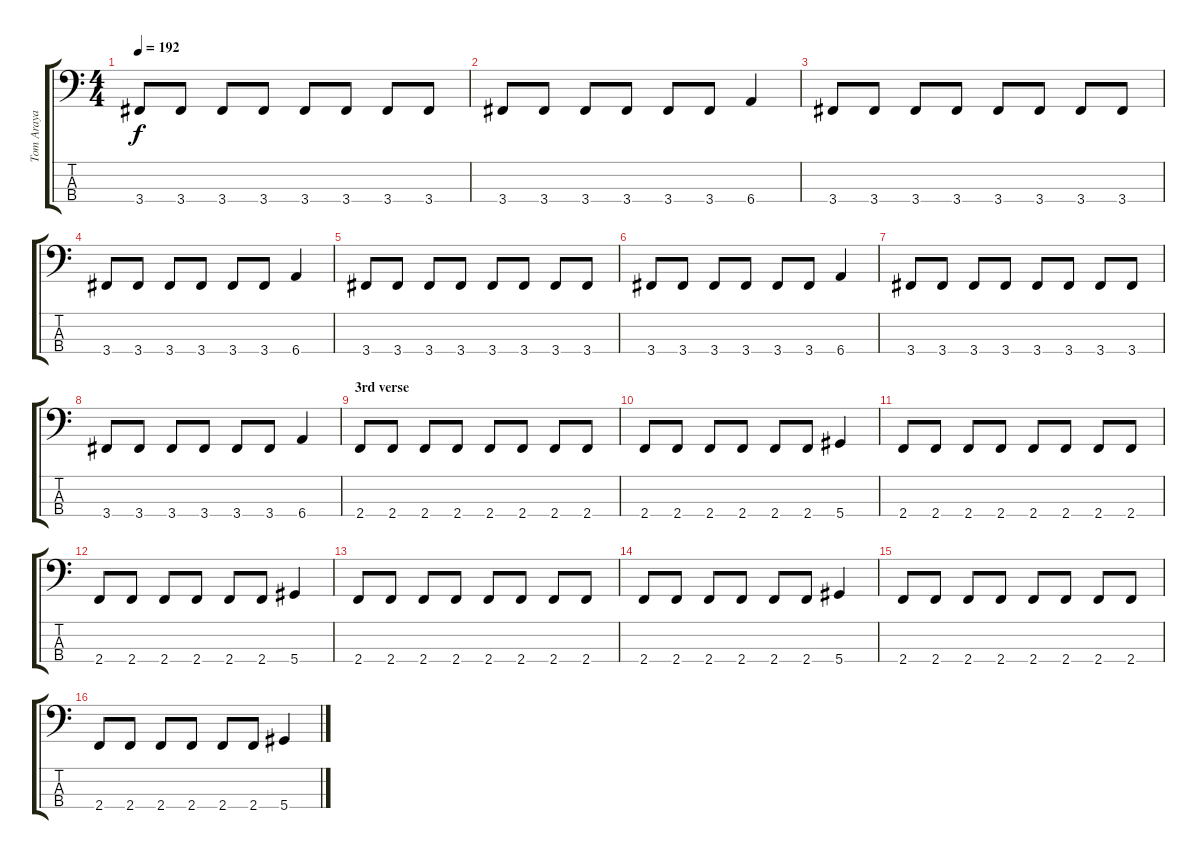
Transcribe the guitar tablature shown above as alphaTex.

\track ("Tom Araya" "Tom Araya") {instrument electricbasspick}
\staff {score tabs}
\tuning (Gb2 Db2 Ab1 Eb1) {hide}
\ts (4 4)
\tempo 192
\clef f4
\ks c
3.4.8{dy f} 3.4.8 3.4.8 3.4.8 3.4.8 3.4.8 3.4.8 3.4.8 |
3.4.8 3.4.8 3.4.8 3.4.8 3.4.8 3.4.8 6.4.4 |
3.4.8 3.4.8 3.4.8 3.4.8 3.4.8 3.4.8 3.4.8 3.4.8 |
3.4.8 3.4.8 3.4.8 3.4.8 3.4.8 3.4.8 6.4.4 |
3.4.8 3.4.8 3.4.8 3.4.8 3.4.8 3.4.8 3.4.8 3.4.8 |
3.4.8 3.4.8 3.4.8 3.4.8 3.4.8 3.4.8 6.4.4 |
3.4.8 3.4.8 3.4.8 3.4.8 3.4.8 3.4.8 3.4.8 3.4.8 |
3.4.8 3.4.8 3.4.8 3.4.8 3.4.8 3.4.8 6.4.4 |
\section ("" "3rd verse")
2.4.8 2.4.8 2.4.8 2.4.8 2.4.8 2.4.8 2.4.8 2.4.8 |
2.4.8 2.4.8 2.4.8 2.4.8 2.4.8 2.4.8 5.4.4 |
2.4.8 2.4.8 2.4.8 2.4.8 2.4.8 2.4.8 2.4.8 2.4.8 |
2.4.8 2.4.8 2.4.8 2.4.8 2.4.8 2.4.8 5.4.4 |
2.4.8 2.4.8 2.4.8 2.4.8 2.4.8 2.4.8 2.4.8 2.4.8 |
2.4.8 2.4.8 2.4.8 2.4.8 2.4.8 2.4.8 5.4.4 |
2.4.8 2.4.8 2.4.8 2.4.8 2.4.8 2.4.8 2.4.8 2.4.8 |
2.4.8 2.4.8 2.4.8 2.4.8 2.4.8 2.4.8 5.4.4
